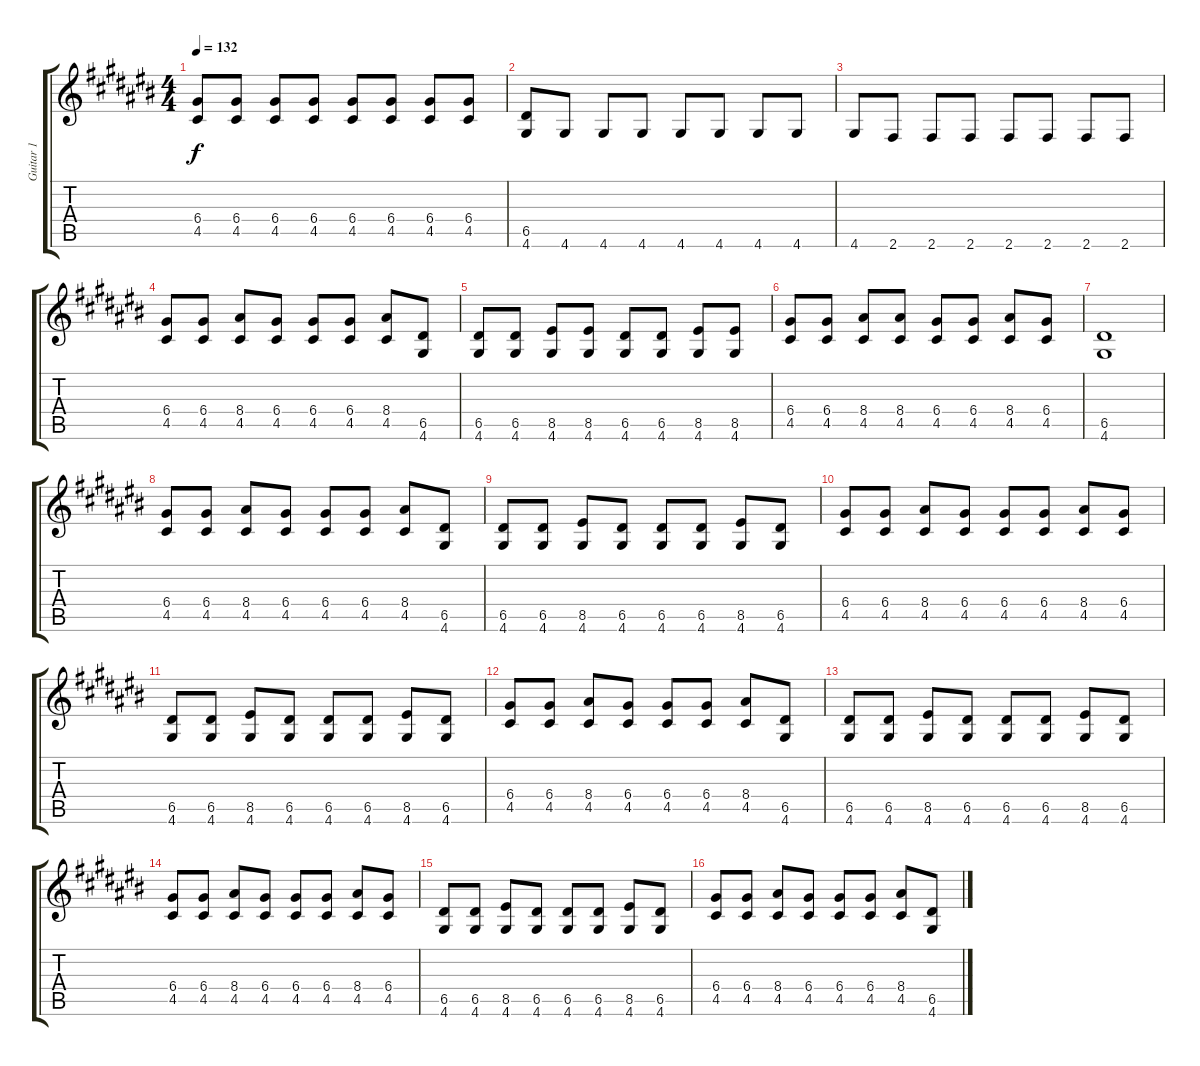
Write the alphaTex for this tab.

\track ("Guitar 1" "Guitar 1") {instrument electricguitarmuted}
\staff {score tabs}
\tuning (E4 B3 G3 D3 A2 E2) {hide}
\ts (4 4)
\tempo 132
\clef g2
\ks c#
(6.4 4.5).8{dy f} (6.4 4.5).8 (6.4 4.5).8 (6.4 4.5).8 (6.4 4.5).8 (6.4 4.5).8 (6.4 4.5).8 (6.4 4.5).8 |
(6.5 4.6).8 4.6.8 4.6.8 4.6.8 4.6.8 4.6.8 4.6.8 4.6.8 |
4.6.8 2.6.8 2.6.8 2.6.8 2.6.8 2.6.8 2.6.8 2.6.8 |
(6.4 4.5).8 (6.4 4.5).8 (8.4 4.5).8 (6.4 4.5).8 (6.4 4.5).8 (6.4 4.5).8 (8.4 4.5).8 (6.5 4.6).8 |
(6.5 4.6).8 (6.5 4.6).8 (8.5 4.6).8 (8.5 4.6).8 (6.5 4.6).8 (6.5 4.6).8 (8.5 4.6).8 (8.5 4.6).8 |
(6.4 4.5).8 (6.4 4.5).8 (8.4 4.5).8 (8.4 4.5).8 (6.4 4.5).8 (6.4 4.5).8 (8.4 4.5).8 (6.4 4.5).8 |
(6.5 4.6).1 |
(6.4 4.5).8 (6.4 4.5).8 (8.4 4.5).8 (6.4 4.5).8 (6.4 4.5).8 (6.4 4.5).8 (8.4 4.5).8 (6.5 4.6).8 |
(6.5 4.6).8 (6.5 4.6).8 (8.5 4.6).8 (6.5 4.6).8 (6.5 4.6).8 (6.5 4.6).8 (8.5 4.6).8 (6.5 4.6).8 |
(6.4 4.5).8 (6.4 4.5).8 (8.4 4.5).8 (6.4 4.5).8 (6.4 4.5).8 (6.4 4.5).8 (8.4 4.5).8 (6.4 4.5).8 |
(6.5 4.6).8 (6.5 4.6).8 (8.5 4.6).8 (6.5 4.6).8 (6.5 4.6).8 (6.5 4.6).8 (8.5 4.6).8 (6.5 4.6).8 |
(6.4 4.5).8 (6.4 4.5).8 (8.4 4.5).8 (6.4 4.5).8 (6.4 4.5).8 (6.4 4.5).8 (8.4 4.5).8 (6.5 4.6).8 |
(6.5 4.6).8 (6.5 4.6).8 (8.5 4.6).8 (6.5 4.6).8 (6.5 4.6).8 (6.5 4.6).8 (8.5 4.6).8 (6.5 4.6).8 |
(6.4 4.5).8 (6.4 4.5).8 (8.4 4.5).8 (6.4 4.5).8 (6.4 4.5).8 (6.4 4.5).8 (8.4 4.5).8 (6.4 4.5).8 |
(6.5 4.6).8 (6.5 4.6).8 (8.5 4.6).8 (6.5 4.6).8 (6.5 4.6).8 (6.5 4.6).8 (8.5 4.6).8 (6.5 4.6).8 |
(6.4 4.5).8 (6.4 4.5).8 (8.4 4.5).8 (6.4 4.5).8 (6.4 4.5).8 (6.4 4.5).8 (8.4 4.5).8 (6.5 4.6).8
